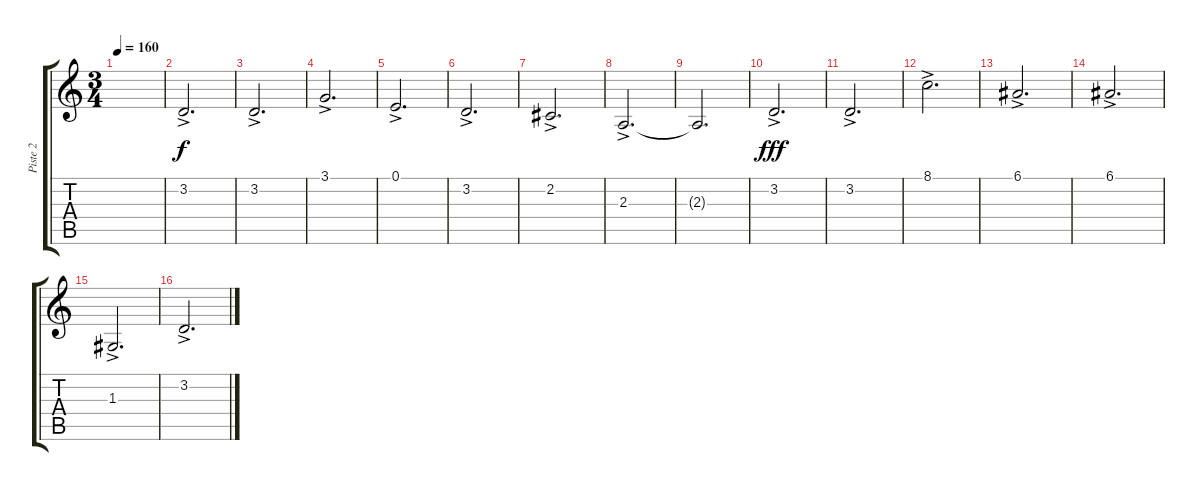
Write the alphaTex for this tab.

\track ("Piste 2" "Piste 2") {instrument stringensemble1}
\staff {score tabs}
\tuning (E4 B3 G3 D3 A2 E2) {hide}
\ts (3 4)
\tempo 160
\clef g2
\ks c
|
3.2{ac}.2{d} |
3.2{ac}.2{d} |
3.1{ac}.2{d} |
0.1{ac}.2{d} |
3.2{ac}.2{d} |
2.2{ac}.2{d} |
2.3{ac}.2{d} |
2.3{t}.2{d dy f} |
3.2{ac}.2{d dy fff} |
3.2{ac}.2{d} |
8.1{ac}.2{d} |
6.1{ac}.2{d} |
6.1{ac}.2{d} |
1.3{ac}.2{d} |
3.2{ac}.2{d}
